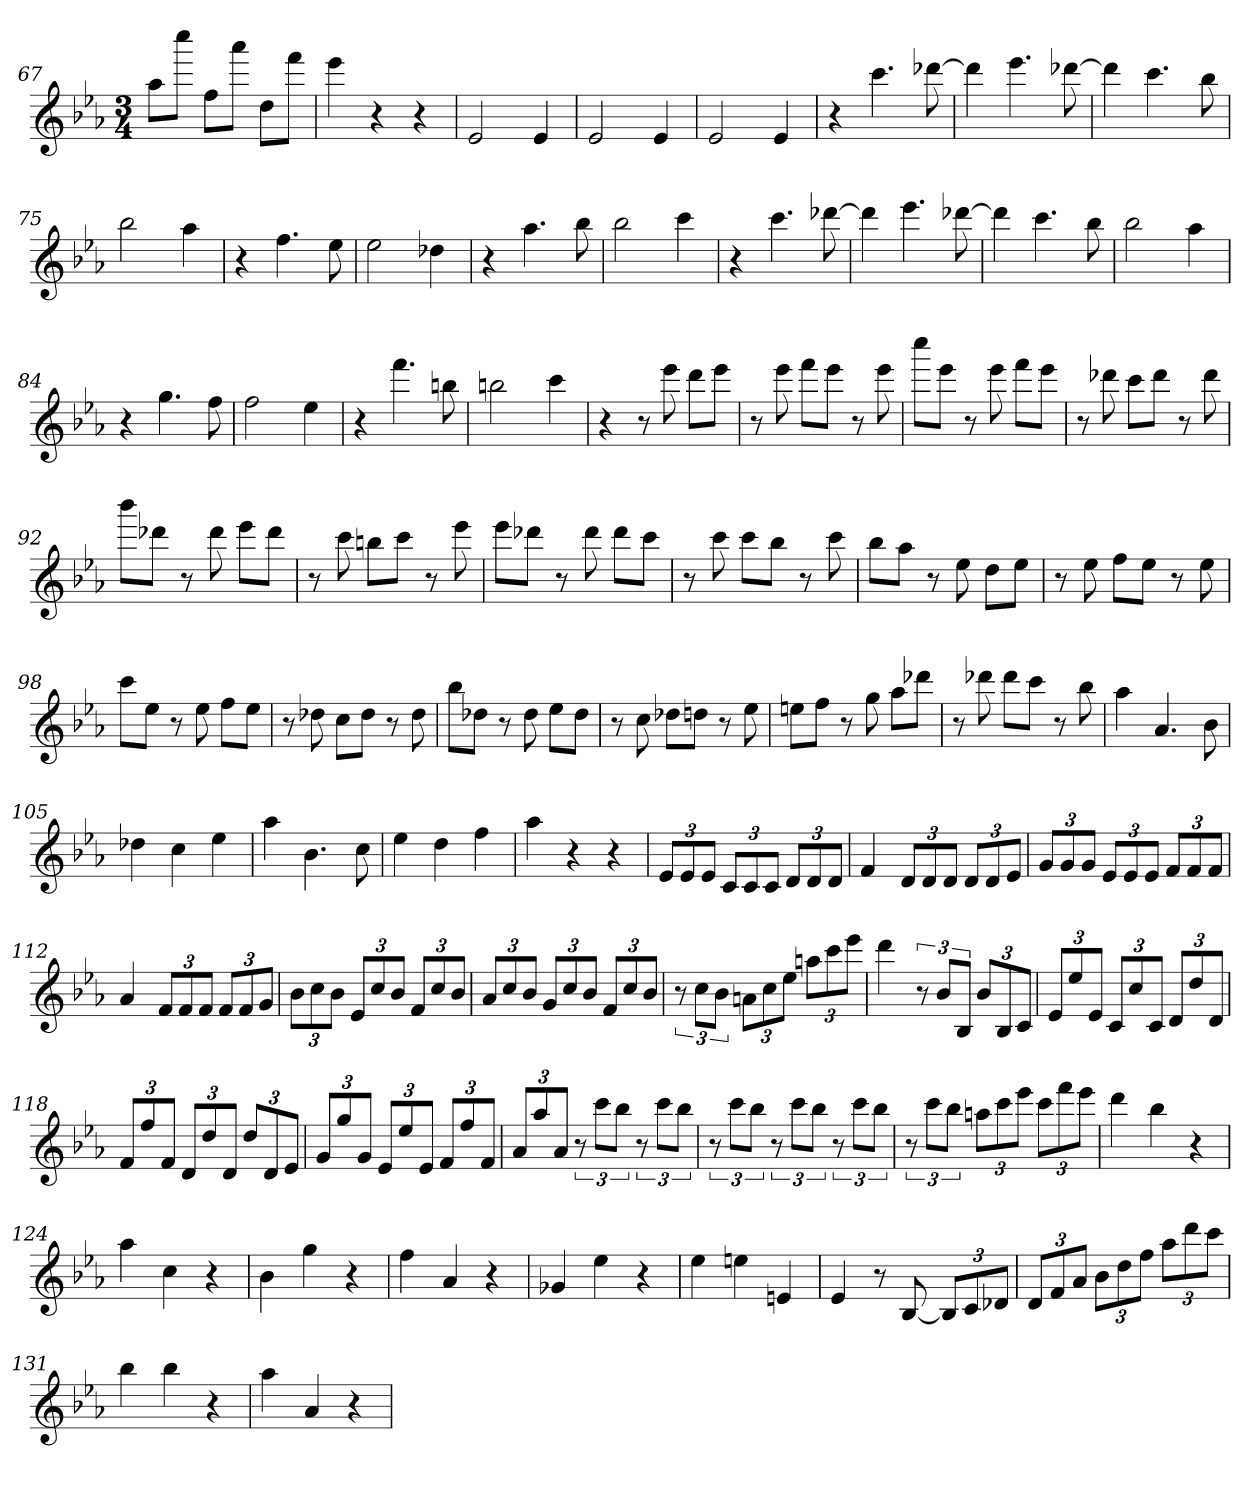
**kern
*part1
*staff1
*clefG2
*k[b-e-a-]
*E-:
*M3/4
=67
8aa-\L
8cccc\J
8ff\L
8aaa-\J
8dd\L
8fff\J
=68
4eee-
4r
4r
=69
2e-
4e-
=70
2e-
4e-
=71
2e-
4e-
=72
4r
4.ccc
[8ddd-X
=73
4ddd-]
4.eee-
[8ddd-X
=74
4ddd-]
4.ccc
8bb-
=75
2bb-
4aa-
=76
4r
4.ff
8ee-
=77
2ee-
4dd-X
=78
4r
4.aa-
8bb-
=79
2bb-
4ccc
=80
4r
4.ccc
[8ddd-X
=81
4ddd-]
4.eee-
[8ddd-X
=82
4ddd-]
4.ccc
8bb-
=83
2bb-
4aa-
=84
4r
4.gg
8ff
=85
2ff
4ee-
=86
4r
4.fff
8bbn
=87
2bbn
4ccc
=88
4r
8r
8eee-
8ddd\L
8eee-\J
=89
8r
8eee-
8fff\L
8eee-\J
8r
8eee-
=90
8cccc\L
8eee-\J
8r
8eee-
8fff\L
8eee-\J
=91
8r
8ddd-X
8ccc\L
8ddd-\J
8r
8ddd-
=92
8bbb-\L
8ddd-X\J
8r
8ddd-
8eee-\L
8ddd-\J
=93
8r
8ccc
8bbn\L
8ccc\J
8r
8eee-
=94
8eee-\L
8ddd-X\J
8r
8ddd-
8ddd-\L
8ccc\J
=95
8r
8ccc
8ccc\L
8bb-\J
8r
8ccc
=96
8bb-\L
8aa-\J
8r
8ee-
8dd\L
8ee-\J
=97
8r
8ee-
8ff\L
8ee-\J
8r
8ee-
=98
8ccc\L
8ee-\J
8r
8ee-
8ff\L
8ee-\J
=99
8r
8dd-X
8cc\L
8dd-\J
8r
8dd-
=100
8bb-\L
8dd-X\J
8r
8dd-
8ee-\L
8dd-\J
=101
8r
8cc
8dd-X\L
8ddn\J
8r
8ee-
=102
8een\L
8ff\J
8r
8gg
8aa-\L
8ddd-X\J
=103
8r
8ddd-X
8ddd-\L
8ccc\J
8r
8bb-
=104
4aa-
4.a-
8b-
=105
4dd-X
4cc
4ee-
=106
4aa-
4.b-
8cc
=107
4ee-
4dd
4ff
=108
4aa-
4r
4r
=109
12e-/L
12e-/
12e-/J
12c/L
12c/
12c/J
12d/L
12d/
12d/J
=110
4f
12d/L
12d/
12d/J
12d/L
12d/
12e-/J
=111
12g/L
12g/
12g/J
12e-/L
12e-/
12e-/J
12f/L
12f/
12f/J
=112
4a-
12f/L
12f/
12f/J
12f/L
12f/
12g/J
=113
12b-\L
12cc\
12b-\J
12e-/L
12cc/
12b-/J
12f/L
12cc/
12b-/J
=114
12a-/L
12cc/
12b-/J
12g/L
12cc/
12b-/J
12f/L
12cc/
12b-/J
=115
12r
12cc\L
12b-\J
12an\L
12cc\
12ee-\J
12aan\L
12ccc\
12eee-\J
=116
4ddd
12r
12b-/L
12B-/J
12b-/L
12B-/
12c/J
=117
12e-/L
12ee-/
12e-/J
12c/L
12cc/
12c/J
12d/L
12dd/
12d/J
=118
12f/L
12ff/
12f/J
12d/L
12dd/
12d/J
12dd/L
12d/
12e-/J
=119
12g/L
12gg/
12g/J
12e-/L
12ee-/
12e-/J
12f/L
12ff/
12f/J
=120
12a-/L
12aa-/
12a-/J
12r
12ccc\L
12bb-\J
12r
12ccc\L
12bb-\J
=121
12r
12ccc\L
12bb-\J
12r
12ccc\L
12bb-\J
12r
12ccc\L
12bb-\J
=122
12r
12ccc\L
12bb-\J
12aan\L
12ccc\
12eee-\J
12ccc\L
12fff\
12eee-\J
=123
4ddd
4bb-
4r
=124
4aa-
4cc
4r
=125
4b-
4gg
4r
=126
4ff
4a-
4r
=127
4g-X
4ee-
4r
=128
4ee-
4een
4en
=129
4e-
8r
[8B-
12B-/L]
12c/
12d-X/J
=130
12d/L
12f/
12a-/J
12b-\L
12dd\
12ff\J
12aa-\L
12ddd\
12ccc\J
=131
4bb-
4bb-
4r
=132
4aa-
4a-
4r
=
*-
